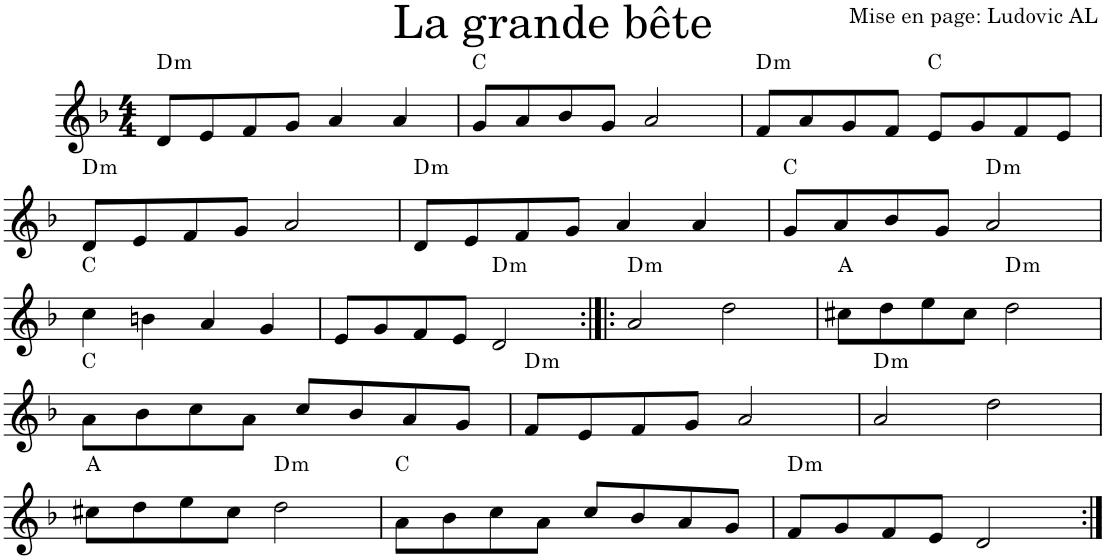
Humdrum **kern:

**kern	**harte
*part1	*part1
*staff1	*
*I"Violon	*
*I'Vln.	*
*clefG2	*
*k[b-]	*
*M4/4	*
=1	=1
!	!LO:H:kt=m
8d/L	D:min
8e/	.
8f/	.
8g/J	.
4a/	.
4a/	.
=2	=2
8g/L	C:maj
8a/	.
8b-/	.
8g/J	.
2a/	.
=3	=3
!	!LO:H:kt=m
8f/L	D:min
8a/	.
8g/	.
8f/J	.
8e/L	C:maj
8g/	.
8f/	.
8e/J	.
!!LO:LB:g=z
=4	=4
!	!LO:H:kt=m
8d/L	D:min
8e/	.
8f/	.
8g/J	.
2a/	.
=5	=5
!	!LO:H:kt=m
8d/L	D:min
8e/	.
8f/	.
8g/J	.
4a/	.
4a/	.
=6	=6
8g/L	C:maj
8a/	.
8b-/	.
8g/J	.
!	!LO:H:kt=m
2a/	D:min
!!LO:LB:g=z
=7	=7
4cc\	C:maj
4bn\	.
4a/	.
4g/	.
=8	=8
8e/L	.
8g/	.
8f/	.
8e/J	.
!	!LO:H:kt=m
2d/	D:min
=9:|!|:	=9:|!|:
!	!LO:H:kt=m
2a/	D:min
2dd\	.
=10	=10
8cc#X\L	A:maj
8dd\	.
8ee\	.
8cc#\J	.
!	!LO:H:kt=m
2dd\	D:min
!!LO:LB:g=z
=11	=11
8a\L	C:maj
8b-\	.
8cc\	.
8a\J	.
8cc/L	.
8b-/	.
8a/	.
8g/J	.
=12	=12
!	!LO:H:kt=m
8f/L	D:min
8e/	.
8f/	.
8g/J	.
2a/	.
=13	=13
!	!LO:H:kt=m
2a/	D:min
2dd\	.
!!LO:LB:g=z
=14	=14
8cc#X\L	A:maj
8dd\	.
8ee\	.
8cc#\J	.
!	!LO:H:kt=m
2dd\	D:min
=15	=15
8a\L	C:maj
8b-\	.
8cc\	.
8a\J	.
8cc/L	.
8b-/	.
8a/	.
8g/J	.
=16	=16
!	!LO:H:kt=m
8f/L	D:min
8g/	.
8f/	.
8e/J	.
2d/	.
=:|!	=:|!
*-	*-
